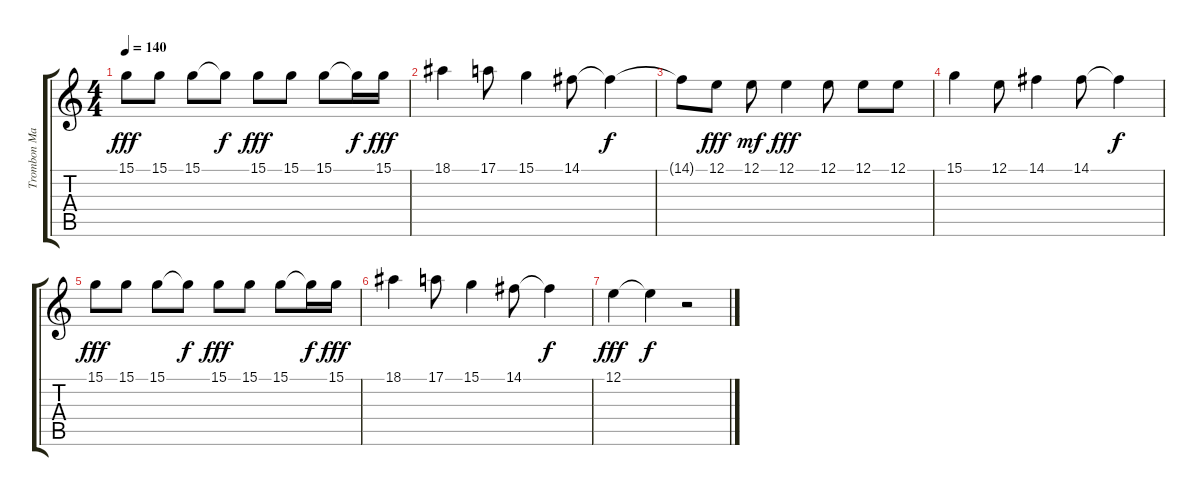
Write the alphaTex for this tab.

\track ("Trombon Martin Moncada" "Trombon Ma") {instrument trombone}
\staff {score tabs}
\tuning (E4 B3 G3 D3 A2 E2) {hide}
\ts (4 4)
\tempo 140
\clef g2
\ks c
15.1.8{dy fff} 15.1.8 15.1.8 15.1{t}.8{dy f} 15.1.8{dy fff} 15.1.8 15.1.8 15.1{t}.16{dy f} 15.1.16{dy fff} |
18.1.4 17.1.8 15.1.4 14.1.8 14.1{t}.4{dy f} |
14.1{t}.8 12.1.8{dy fff} 12.1.8{dy mf} 12.1.4{dy fff} 12.1.8 12.1.8 12.1.8 |
15.1.4 12.1.8 14.1.4 14.1.8 14.1{t}.4{dy f} |
15.1.8{dy fff} 15.1.8 15.1.8 15.1{t}.8{dy f} 15.1.8{dy fff} 15.1.8 15.1.8 15.1{t}.16{dy f} 15.1.16{dy fff} |
18.1.4 17.1.8 15.1.4 14.1.8 14.1{t}.4{dy f} |
12.1.4{dy fff} 12.1{t}.4{dy f} r.2
